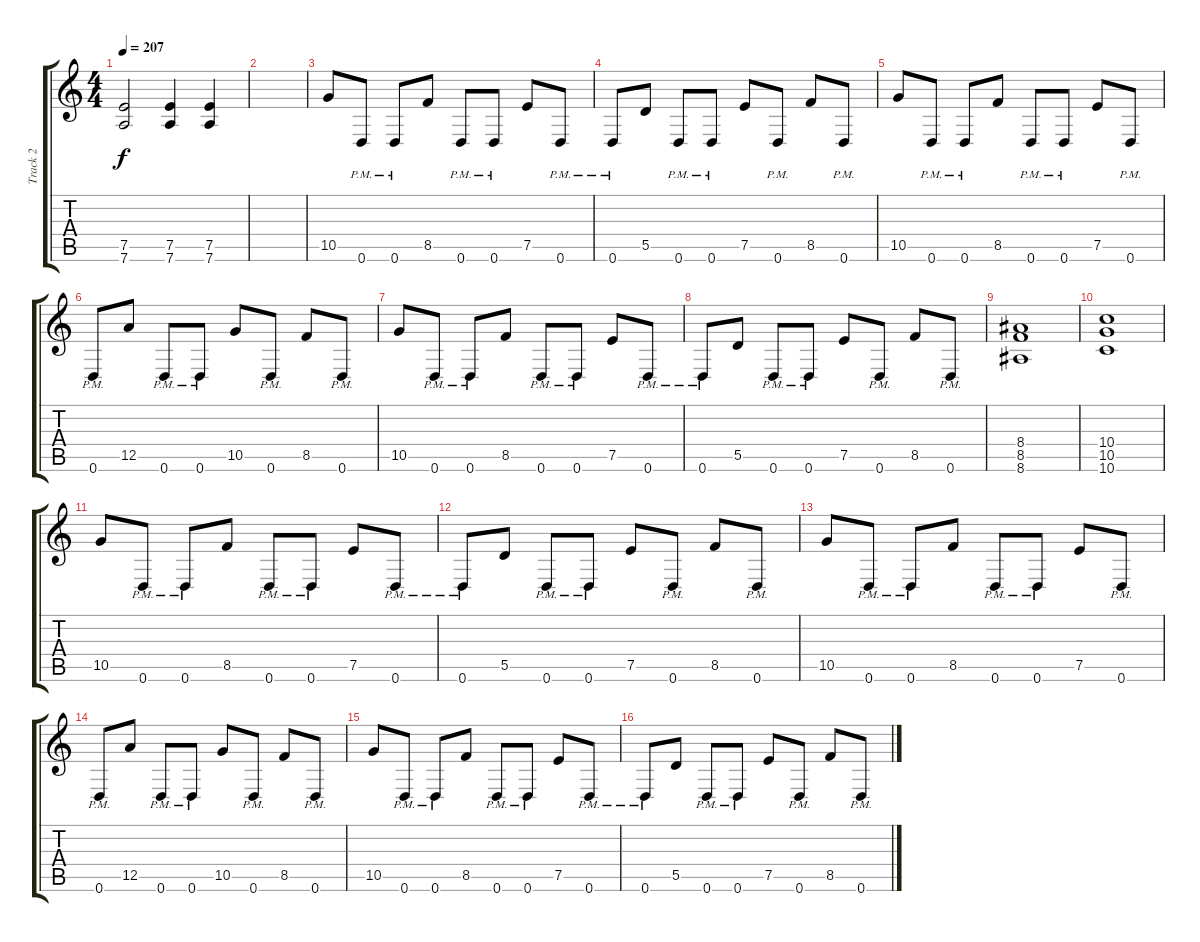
\track ("Track 2" "Track 2") {instrument overdrivenguitar}
\staff {score tabs}
\tuning (E4 B3 G3 D3 A2 D2) {hide}
\ts (4 4)
\tempo 207
\clef g2
\ks c
(7.5 7.6).2{dy f} (7.5 7.6).4 (7.5 7.6).4 |
|
10.5.8 0.6{pm}.8 0.6{pm}.8 8.5.8 0.6{pm}.8 0.6{pm}.8 7.5.8 0.6{pm}.8 |
0.6{pm}.8 5.5.8 0.6{pm}.8 0.6{pm}.8 7.5.8 0.6{pm}.8 8.5.8 0.6{pm}.8 |
10.5.8 0.6{pm}.8 0.6{pm}.8 8.5.8 0.6{pm}.8 0.6{pm}.8 7.5.8 0.6{pm}.8 |
0.6{pm}.8 12.5.8 0.6{pm}.8 0.6{pm}.8 10.5.8 0.6{pm}.8 8.5.8 0.6{pm}.8 |
10.5.8 0.6{pm}.8 0.6{pm}.8 8.5.8 0.6{pm}.8 0.6{pm}.8 7.5.8 0.6{pm}.8 |
0.6{pm}.8 5.5.8 0.6{pm}.8 0.6{pm}.8 7.5.8 0.6{pm}.8 8.5.8 0.6{pm}.8 |
(8.4 8.5 8.6).1 |
(10.4 10.5 10.6).1 |
10.5.8 0.6{pm}.8 0.6{pm}.8 8.5.8 0.6{pm}.8 0.6{pm}.8 7.5.8 0.6{pm}.8 |
0.6{pm}.8 5.5.8 0.6{pm}.8 0.6{pm}.8 7.5.8 0.6{pm}.8 8.5.8 0.6{pm}.8 |
10.5.8 0.6{pm}.8 0.6{pm}.8 8.5.8 0.6{pm}.8 0.6{pm}.8 7.5.8 0.6{pm}.8 |
0.6{pm}.8 12.5.8 0.6{pm}.8 0.6{pm}.8 10.5.8 0.6{pm}.8 8.5.8 0.6{pm}.8 |
10.5.8 0.6{pm}.8 0.6{pm}.8 8.5.8 0.6{pm}.8 0.6{pm}.8 7.5.8 0.6{pm}.8 |
0.6{pm}.8 5.5.8 0.6{pm}.8 0.6{pm}.8 7.5.8 0.6{pm}.8 8.5.8 0.6{pm}.8
